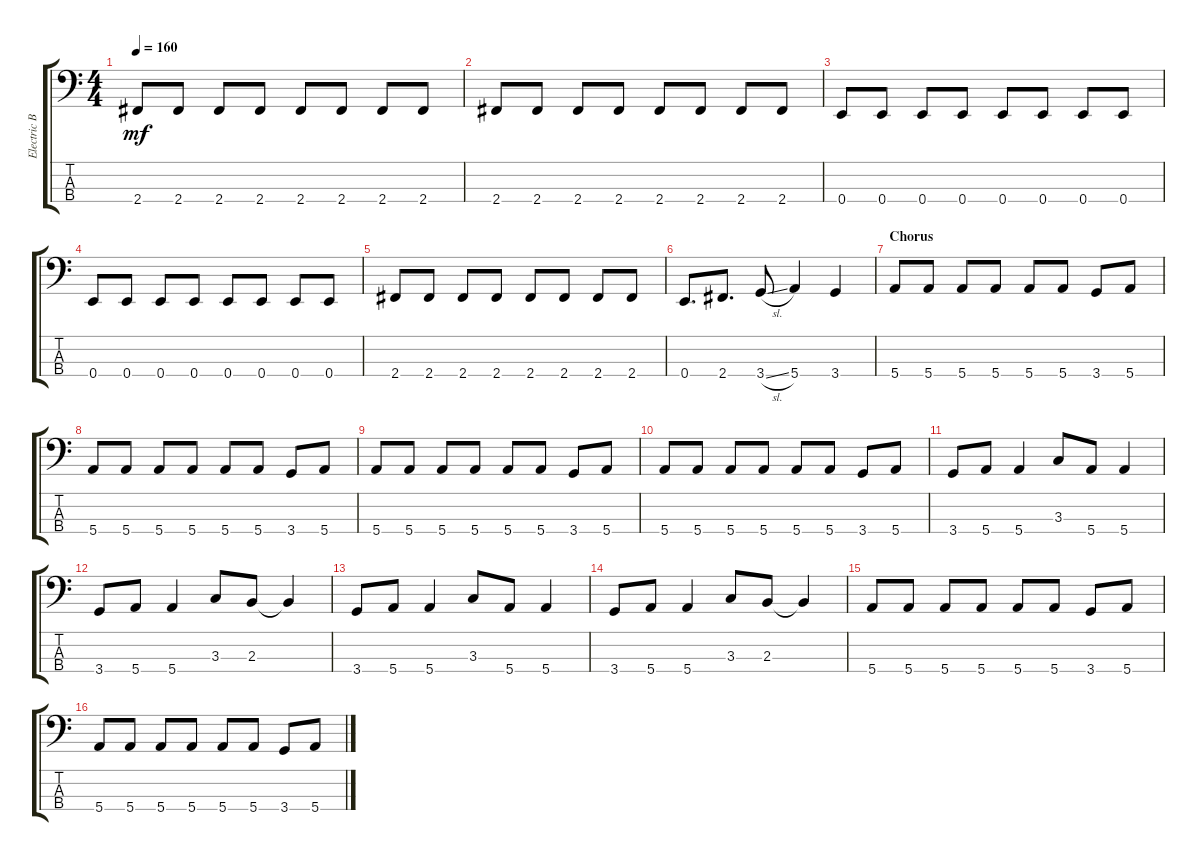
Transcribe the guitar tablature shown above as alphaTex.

\track ("Electric Bass" "Electric B") {instrument electricbassfinger}
\staff {score tabs}
\tuning (G2 D2 A1 E1) {hide}
\ts (4 4)
\tempo 160
\clef f4
\ks c
2.4.8{dy mf} 2.4.8 2.4.8 2.4.8 2.4.8 2.4.8 2.4.8 2.4.8 |
2.4.8 2.4.8 2.4.8 2.4.8 2.4.8 2.4.8 2.4.8 2.4.8 |
0.4.8 0.4.8 0.4.8 0.4.8 0.4.8 0.4.8 0.4.8 0.4.8 |
0.4.8 0.4.8 0.4.8 0.4.8 0.4.8 0.4.8 0.4.8 0.4.8 |
2.4.8 2.4.8 2.4.8 2.4.8 2.4.8 2.4.8 2.4.8 2.4.8 |
0.4.8{d} 2.4.8{d} 3.4{sl}.8 5.4.4 3.4.4 |
\section ("" "Chorus")
5.4.8 5.4.8 5.4.8 5.4.8 5.4.8 5.4.8 3.4.8 5.4.8 |
5.4.8 5.4.8 5.4.8 5.4.8 5.4.8 5.4.8 3.4.8 5.4.8 |
5.4.8 5.4.8 5.4.8 5.4.8 5.4.8 5.4.8 3.4.8 5.4.8 |
5.4.8 5.4.8 5.4.8 5.4.8 5.4.8 5.4.8 3.4.8 5.4.8 |
3.4.8 5.4.8 5.4.4 3.3.8 5.4.8 5.4.4 |
3.4.8 5.4.8 5.4.4 3.3.8 2.3.8 2.3{t}.4 |
3.4.8 5.4.8 5.4.4 3.3.8 5.4.8 5.4.4 |
3.4.8 5.4.8 5.4.4 3.3.8 2.3.8 2.3{t}.4 |
5.4.8 5.4.8 5.4.8 5.4.8 5.4.8 5.4.8 3.4.8 5.4.8 |
5.4.8 5.4.8 5.4.8 5.4.8 5.4.8 5.4.8 3.4.8 5.4.8
